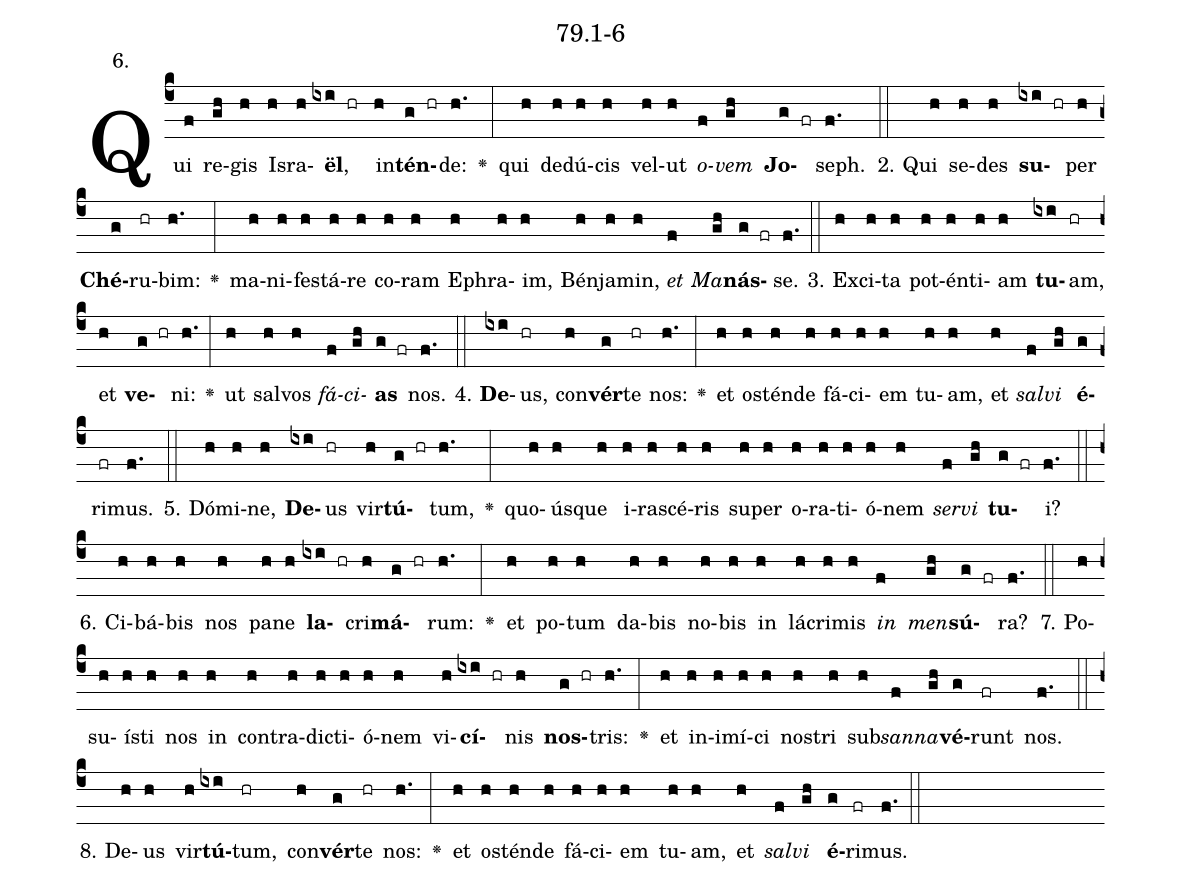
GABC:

name: 79.1-6;
annotation: 6.;
%%
(c4)Qui(f) re(gh)gis(h) Is(h)ra(h)<b>ël</b>,(ixi hr) in(h)<b>tén</b>(g hr)de:(h.) <v>\greheightstar</v>(:) qui(h) de(h)dú(h)cis(h) vel(h)ut(h) <i>o</i>(f)<i>vem</i>(gh) <b>Jo</b>(g fr)seph.(f.) (::)
2. Qui(h) se(h)des(h) <b>su</b>(ixi hr)per(h) <b>Ché</b>(g)ru(hr)bim:(h.) <v>\greheightstar</v>(:) ma(h)ni(h)fes(h)tá(h)re(h) co(h)ram(h) E(h)phra(h)im,(h) Bén(h)ja(h)min,(h) <i>et</i>(f) <i>Ma</i>(gh)<b>nás</b>(g fr)se.(f.) (::)
3. Ex(h)ci(h)ta(h) pot(h)én(h)ti(h)am(h) <b>tu</b>(ixi)am,(hr) et(h) <b>ve</b>(g hr)ni:(h.) <v>\greheightstar</v>(:) ut(h) sal(h)vos(h) <i>fá</i>(f)<i>ci</i>(gh)<b>as</b>(g fr) nos.(f.) (::)
4. <b>De</b>(ixi)us,(hr) con(h)<b>vér</b>(g)te(hr) nos:(h.) <v>\greheightstar</v>(:) et(h) os(h)tén(h)de(h) fá(h)ci(h)em(h) tu(h)am,(h) et(h) <i>sal</i>(f)<i>vi</i>(gh) <b>é</b>(g)ri(fr)mus.(f.) (::)
5. Dó(h)mi(h)ne,(h) <b>De</b>(ixi)us(hr) vir(h)<b>tú</b>(g hr)tum,(h.) <v>\greheightstar</v>(:) quo(h)ús(h)que(h) i(h)ra(h)scé(h)ris(h) su(h)per(h) o(h)ra(h)ti(h)ó(h)nem(h) <i>ser</i>(f)<i>vi</i>(gh) <b>tu</b>(g fr)i?(f.) (::)
6. Ci(h)bá(h)bis(h) nos(h) pa(h)ne(h) <b>la</b>(ixi hr)cri(h)<b>má</b>(g hr)rum:(h.) <v>\greheightstar</v>(:) et(h) po(h)tum(h) da(h)bis(h) no(h)bis(h) in(h) lá(h)cri(h)mis(h) <i>in</i>(f) <i>men</i>(gh)<b>sú</b>(g fr)ra?(f.) (::)
7. Po(h)su(h)ís(h)ti(h) nos(h) in(h) con(h)tra(h)dic(h)ti(h)ó(h)nem(h) vi(h)<b>cí</b>(ixi hr)nis(h) <b>nos</b>(g hr)tris:(h.) <v>\greheightstar</v>(:) et(h) in(h)i(h)mí(h)ci(h) nos(h)tri(h) sub(h)<i>san</i>(f)<i>na</i>(gh)<b>vé</b>(g)runt(fr) nos.(f.) (::)
8. De(h)us(h) vir(h)<b>tú</b>(ixi)tum,(hr) con(h)<b>vér</b>(g)te(hr) nos:(h.) <v>\greheightstar</v>(:) et(h) os(h)tén(h)de(h) fá(h)ci(h)em(h) tu(h)am,(h) et(h) <i>sal</i>(f)<i>vi</i>(gh) <b>é</b>(g)ri(fr)mus.(f.) (::)
